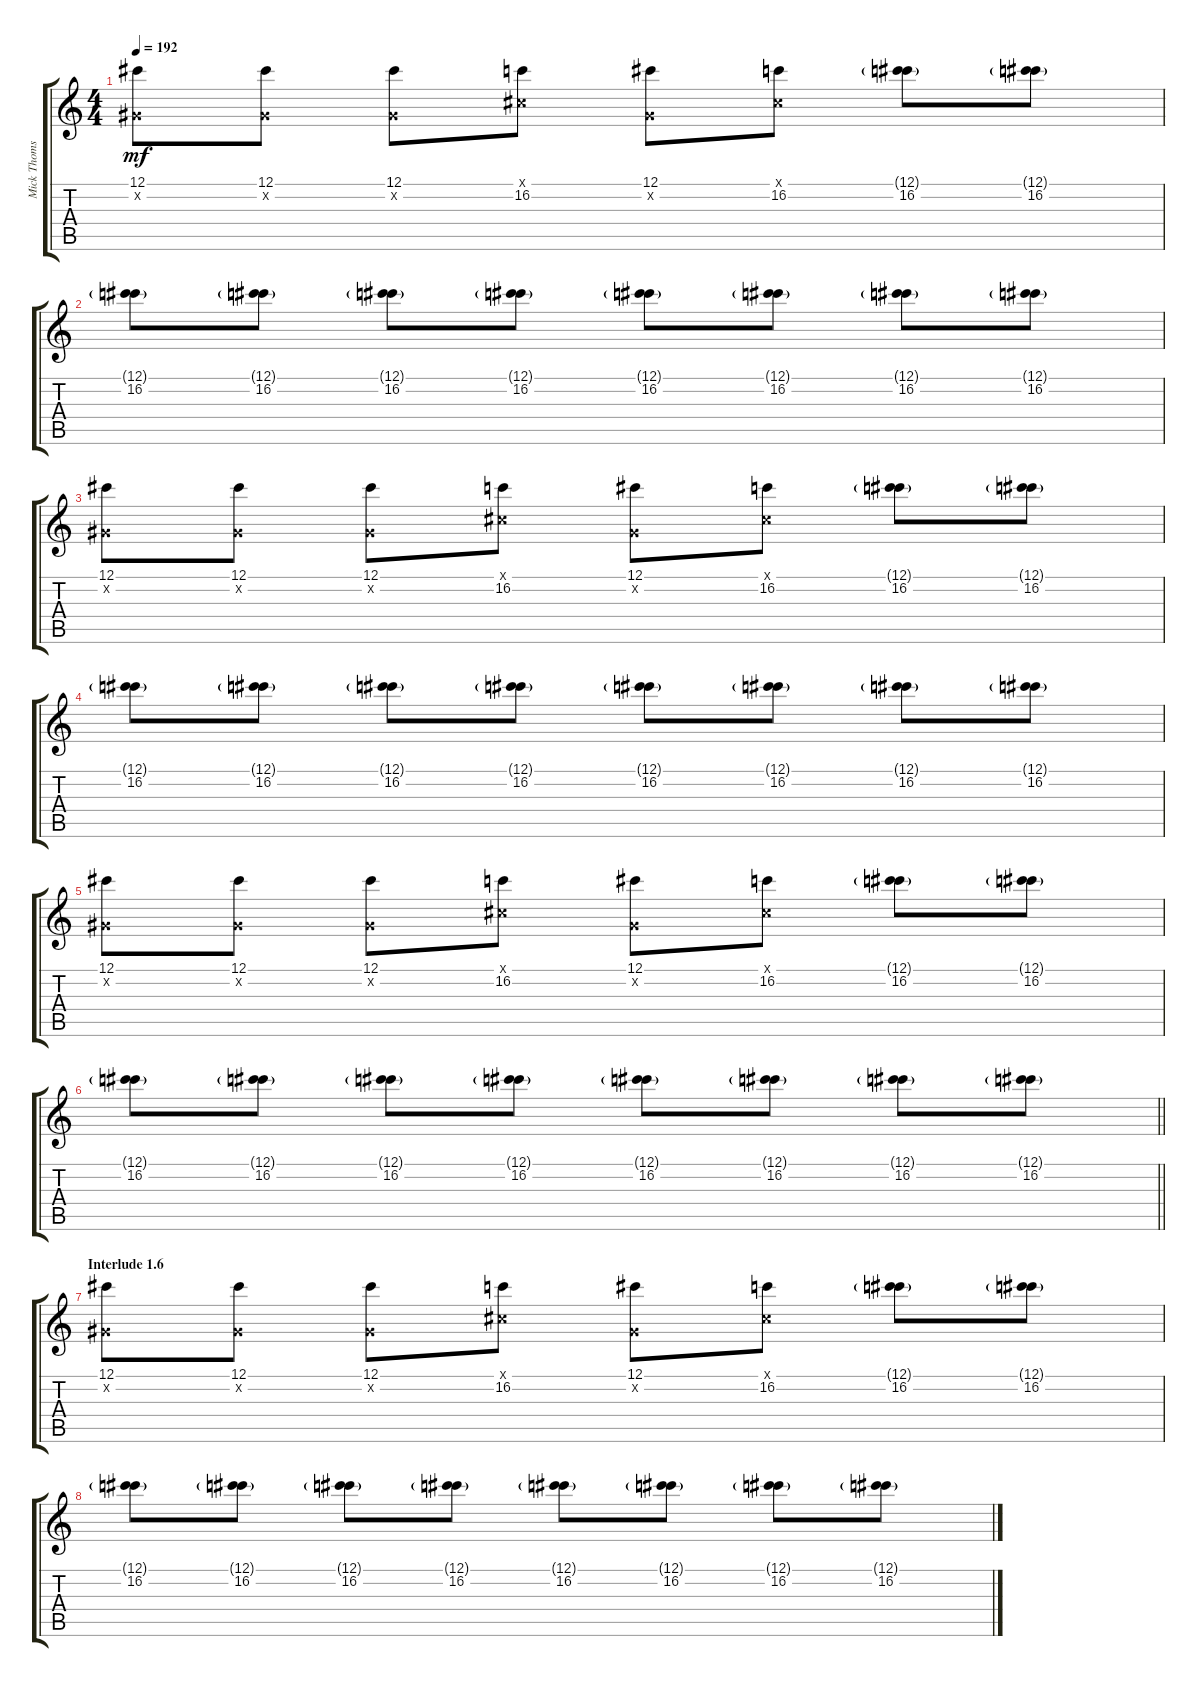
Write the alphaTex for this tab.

\track ("Mick Thomson" "Mick Thoms") {instrument distortionguitar}
\staff {score tabs}
\tuning (Db4 Ab3 E3 B2 Gb2 B1) {hide}
\ts (4 4)
\tempo 192
\clef g2
\ks c
(12.1 0.2{x}).8{dy mf} (12.1 0.2{x}).8 (12.1 0.2{x}).8 (0.1{x} 16.2).8 (12.1 0.2{x}).8 (0.1{x} 16.2).8 (12.1{g} 16.2).8 (12.1{g} 16.2).8 |
(12.1{g} 16.2).8 (12.1{g} 16.2).8 (12.1{g} 16.2).8 (12.1{g} 16.2).8 (12.1{g} 16.2).8 (12.1{g} 16.2).8 (12.1{g} 16.2).8 (12.1{g} 16.2).8 |
(12.1 0.2{x}).8 (12.1 0.2{x}).8 (12.1 0.2{x}).8 (0.1{x} 16.2).8 (12.1 0.2{x}).8 (0.1{x} 16.2).8 (12.1{g} 16.2).8 (12.1{g} 16.2).8 |
(12.1{g} 16.2).8 (12.1{g} 16.2).8 (12.1{g} 16.2).8 (12.1{g} 16.2).8 (12.1{g} 16.2).8 (12.1{g} 16.2).8 (12.1{g} 16.2).8 (12.1{g} 16.2).8 |
(12.1 0.2{x}).8 (12.1 0.2{x}).8 (12.1 0.2{x}).8 (0.1{x} 16.2).8 (12.1 0.2{x}).8 (0.1{x} 16.2).8 (12.1{g} 16.2).8 (12.1{g} 16.2).8 |
\barLineRight lightlight
(12.1{g} 16.2).8 (12.1{g} 16.2).8 (12.1{g} 16.2).8 (12.1{g} 16.2).8 (12.1{g} 16.2).8 (12.1{g} 16.2).8 (12.1{g} 16.2).8 (12.1{g} 16.2).8 |
\section ("" "Interlude 1.6")
(12.1 0.2{x}).8 (12.1 0.2{x}).8 (12.1 0.2{x}).8 (0.1{x} 16.2).8 (12.1 0.2{x}).8 (0.1{x} 16.2).8 (12.1{g} 16.2).8 (12.1{g} 16.2).8 |
(12.1{g} 16.2).8 (12.1{g} 16.2).8 (12.1{g} 16.2).8 (12.1{g} 16.2).8 (12.1{g} 16.2).8 (12.1{g} 16.2).8 (12.1{g} 16.2).8 (12.1{g} 16.2).8
